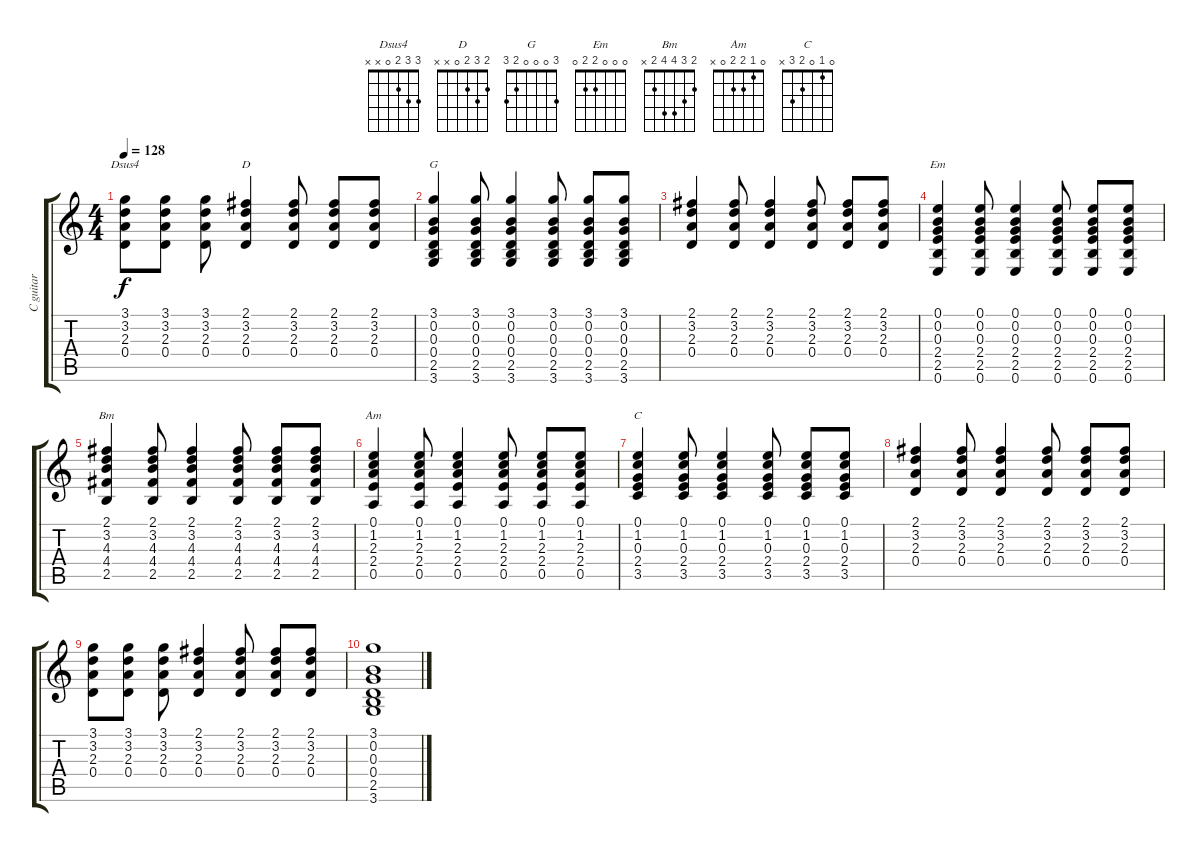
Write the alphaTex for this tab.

\track ("C guitar" "C guitar") {instrument acousticguitarsteel}
\staff {score tabs}
\tuning (E4 B3 G3 D3 A2 E2) {hide}
\chord ("Dsus4" 3 3 2 0 x x)
\chord ("D" 2 3 2 0 x x)
\chord ("G" 3 0 0 0 2 3)
\chord ("Em" 0 0 0 2 2 0)
\chord ("Bm" 2 3 4 4 2 x)
\chord ("Am" 0 1 2 2 0 x)
\chord ("C" 0 1 0 2 3 x)
\ts (4 4)
\tempo 128
\clef g2
\ks c
(3.1 3.2 2.3 0.4).8{ch "Dsus4" dy f} (3.1 3.2 2.3 0.4).8 (3.1 3.2 2.3 0.4).8 (2.1 3.2 2.3 0.4).4{ch "D"} (2.1 3.2 2.3 0.4).8 (2.1 3.2 2.3 0.4).8 (2.1 3.2 2.3 0.4).8 |
(3.1 0.2 0.3 0.4 2.5 3.6).4{ch "G"} (3.1 0.2 0.3 0.4 2.5 3.6).8 (3.1 0.2 0.3 0.4 2.5 3.6).4 (3.1 0.2 0.3 0.4 2.5 3.6).8 (3.1 0.2 0.3 0.4 2.5 3.6).8 (3.1 0.2 0.3 0.4 2.5 3.6).8 |
(2.1 3.2 2.3 0.4).4 (2.1 3.2 2.3 0.4).8 (2.1 3.2 2.3 0.4).4 (2.1 3.2 2.3 0.4).8 (2.1 3.2 2.3 0.4).8 (2.1 3.2 2.3 0.4).8 |
(0.1 0.2 0.3 2.4 2.5 0.6).4{ch "Em"} (0.1 0.2 0.3 2.4 2.5 0.6).8 (0.1 0.2 0.3 2.4 2.5 0.6).4 (0.1 0.2 0.3 2.4 2.5 0.6).8 (0.1 0.2 0.3 2.4 2.5 0.6).8 (0.1 0.2 0.3 2.4 2.5 0.6).8 |
(2.1 3.2 4.3 4.4 2.5).4{ch "Bm"} (2.1 3.2 4.3 4.4 2.5).8 (2.1 3.2 4.3 4.4 2.5).4 (2.1 3.2 4.3 4.4 2.5).8 (2.1 3.2 4.3 4.4 2.5).8 (2.1 3.2 4.3 4.4 2.5).8 |
(0.1 1.2 2.3 2.4 0.5).4{ch "Am"} (0.1 1.2 2.3 2.4 0.5).8 (0.1 1.2 2.3 2.4 0.5).4 (0.1 1.2 2.3 2.4 0.5).8 (0.1 1.2 2.3 2.4 0.5).8 (0.1 1.2 2.3 2.4 0.5).8 |
(0.1 1.2 0.3 2.4 3.5).4{ch "C"} (0.1 1.2 0.3 2.4 3.5).8 (0.1 1.2 0.3 2.4 3.5).4 (0.1 1.2 0.3 2.4 3.5).8 (0.1 1.2 0.3 2.4 3.5).8 (0.1 1.2 0.3 2.4 3.5).8 |
(2.1 3.2 2.3 0.4).4 (2.1 3.2 2.3 0.4).8 (2.1 3.2 2.3 0.4).4 (2.1 3.2 2.3 0.4).8 (2.1 3.2 2.3 0.4).8 (2.1 3.2 2.3 0.4).8 |
(3.1 3.2 2.3 0.4).8 (3.1 3.2 2.3 0.4).8 (3.1 3.2 2.3 0.4).8 (2.1 3.2 2.3 0.4).4 (2.1 3.2 2.3 0.4).8 (2.1 3.2 2.3 0.4).8 (2.1 3.2 2.3 0.4).8 |
(3.1 0.2 0.3 0.4 2.5 3.6).1
